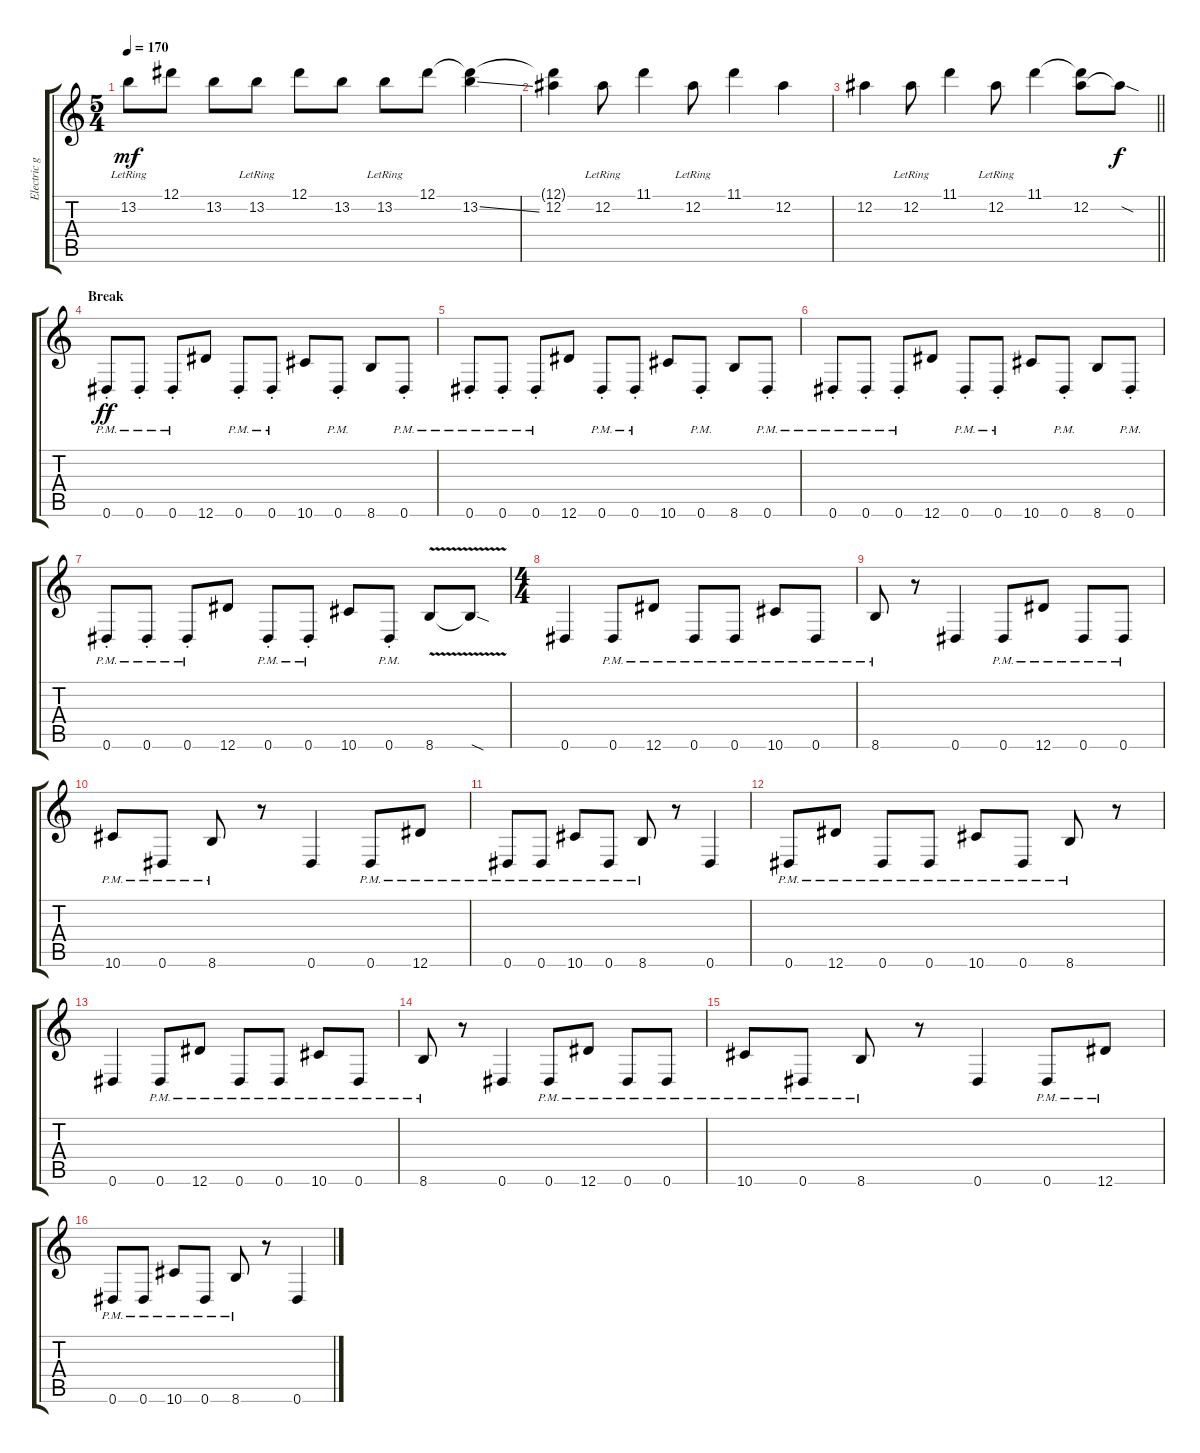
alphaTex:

\track ("Electric guitar" "Electric g") {instrument electricguitarjazz}
\staff {score tabs}
\tuning (Eb4 Bb3 Gb3 Db3 Ab2 Eb2) {hide}
\ts (5 4)
\tempo 170
\clef g2
\ks c
13.2{lr}.8{dy mf} 12.1.8 13.2.8 13.2{lr}.8 12.1.8 13.2.8 13.2{lr}.8 12.1.8 (12.1{t} 13.2{ss}).4 |
(12.1{t} 12.2).4 12.2{lr}.8 11.1.4 12.2{lr}.8 11.1.4 12.2.4 |
\barLineRight lightlight
12.2.4 12.2{lr}.8 11.1.4 12.2{lr}.8 11.1.4 (11.1{t} 12.2).8 12.2{sod t}.8{dy f} |
\section ("" "Break")
0.6{pm st}.8{dy ff volume 12 instrument overdrivenguitar} 0.6{pm st}.8 0.6{pm st}.8 12.6.8 0.6{pm st}.8 0.6{pm st}.8 10.6.8 0.6{pm st}.8 8.6.8 0.6{pm st}.8 |
0.6{pm st}.8 0.6{pm st}.8 0.6{pm st}.8 12.6.8 0.6{pm st}.8 0.6{pm st}.8 10.6.8 0.6{pm st}.8 8.6.8 0.6{pm st}.8 |
0.6{pm st}.8 0.6{pm st}.8 0.6{pm st}.8 12.6.8 0.6{pm st}.8 0.6{pm st}.8 10.6.8 0.6{pm st}.8 8.6.8 0.6{pm st}.8 |
0.6{pm st}.8 0.6{pm st}.8 0.6{pm st}.8 12.6.8 0.6{pm st}.8 0.6{pm st}.8 10.6.8 0.6{pm st}.8 8.6{v}.8 8.6{sod t}.8 |
\ts (4 4)
0.6.4 0.6{pm}.8 12.6{pm}.8 0.6{pm}.8 0.6{pm}.8 10.6{pm}.8 0.6{pm}.8 |
8.6{pm}.8 r.8 0.6.4 0.6{pm}.8 12.6{pm}.8 0.6{pm}.8 0.6{pm}.8 |
10.6{pm}.8 0.6{pm}.8 8.6{pm}.8 r.8 0.6.4 0.6{pm}.8 12.6{pm}.8 |
0.6{pm}.8 0.6{pm}.8 10.6{pm}.8 0.6{pm}.8 8.6{pm}.8 r.8 0.6.4 |
0.6{pm}.8 12.6{pm}.8 0.6{pm}.8 0.6{pm}.8 10.6{pm}.8 0.6{pm}.8 8.6{pm}.8 r.8 |
0.6.4 0.6{pm}.8 12.6{pm}.8 0.6{pm}.8 0.6{pm}.8 10.6{pm}.8 0.6{pm}.8 |
8.6{pm}.8 r.8 0.6.4 0.6{pm}.8 12.6{pm}.8 0.6{pm}.8 0.6{pm}.8 |
10.6{pm}.8 0.6{pm}.8 8.6{pm}.8 r.8 0.6.4 0.6{pm}.8 12.6{pm}.8 |
0.6{pm}.8 0.6{pm}.8 10.6{pm}.8 0.6{pm}.8 8.6{pm}.8 r.8 0.6.4
